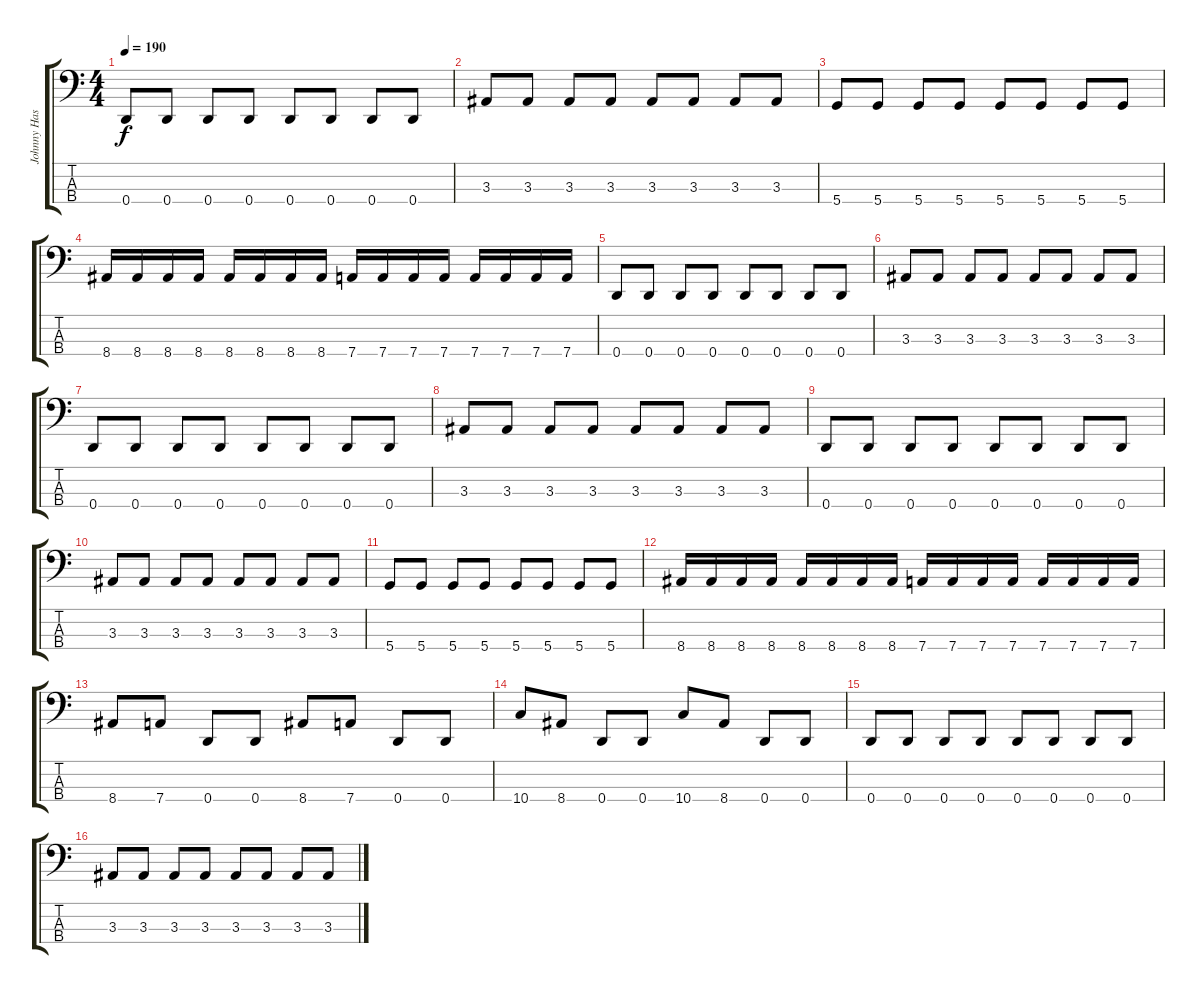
\track ("Johnny Hass" "Johnny Has") {instrument electricbassfinger}
\staff {score tabs}
\tuning (F2 C2 G1 D1) {hide}
\ts (4 4)
\tempo 190
\clef f4
\ks c
0.4.8{dy f} 0.4.8 0.4.8 0.4.8 0.4.8 0.4.8 0.4.8 0.4.8 |
3.3.8 3.3.8 3.3.8 3.3.8 3.3.8 3.3.8 3.3.8 3.3.8 |
5.4.8 5.4.8 5.4.8 5.4.8 5.4.8 5.4.8 5.4.8 5.4.8 |
8.4.16 8.4.16 8.4.16 8.4.16 8.4.16 8.4.16 8.4.16 8.4.16 7.4.16 7.4.16 7.4.16 7.4.16 7.4.16 7.4.16 7.4.16 7.4.16 |
0.4.8 0.4.8 0.4.8 0.4.8 0.4.8 0.4.8 0.4.8 0.4.8 |
3.3.8 3.3.8 3.3.8 3.3.8 3.3.8 3.3.8 3.3.8 3.3.8 |
0.4.8 0.4.8 0.4.8 0.4.8 0.4.8 0.4.8 0.4.8 0.4.8 |
3.3.8 3.3.8 3.3.8 3.3.8 3.3.8 3.3.8 3.3.8 3.3.8 |
0.4.8 0.4.8 0.4.8 0.4.8 0.4.8 0.4.8 0.4.8 0.4.8 |
3.3.8 3.3.8 3.3.8 3.3.8 3.3.8 3.3.8 3.3.8 3.3.8 |
5.4.8 5.4.8 5.4.8 5.4.8 5.4.8 5.4.8 5.4.8 5.4.8 |
8.4.16 8.4.16 8.4.16 8.4.16 8.4.16 8.4.16 8.4.16 8.4.16 7.4.16 7.4.16 7.4.16 7.4.16 7.4.16 7.4.16 7.4.16 7.4.16 |
8.4.8 7.4.8 0.4.8 0.4.8 8.4.8 7.4.8 0.4.8 0.4.8 |
10.4.8 8.4.8 0.4.8 0.4.8 10.4.8 8.4.8 0.4.8 0.4.8 |
0.4.8 0.4.8 0.4.8 0.4.8 0.4.8 0.4.8 0.4.8 0.4.8 |
3.3.8 3.3.8 3.3.8 3.3.8 3.3.8 3.3.8 3.3.8 3.3.8
